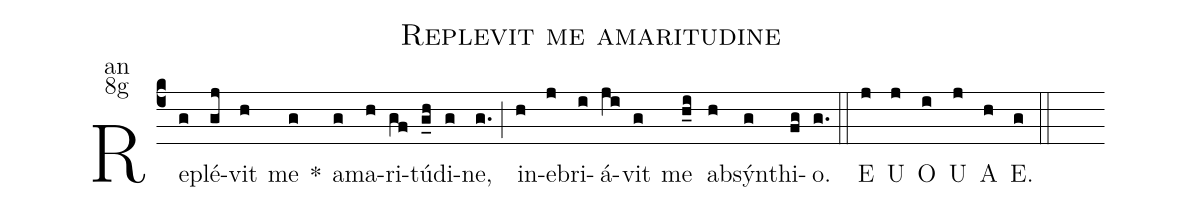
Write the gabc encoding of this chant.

name:Replevit me amaritudine;
office-part:an;
mode:8g;
%%
(c4) Re(g)plé(gj)vit(h) me(g) <sp>*</sp>() a(g)ma(h)ri(gf)tú(g_h)di(g)ne,(g.) (;)
in(h)e(j)bri(i)á(ji)vit(g) me(h_i) ab(h)sýn(g)thi(fg)o.(g.) (::) <eu> E(j) U(j) O(i) U(j) A(h) E.(g) </eu> (::)
